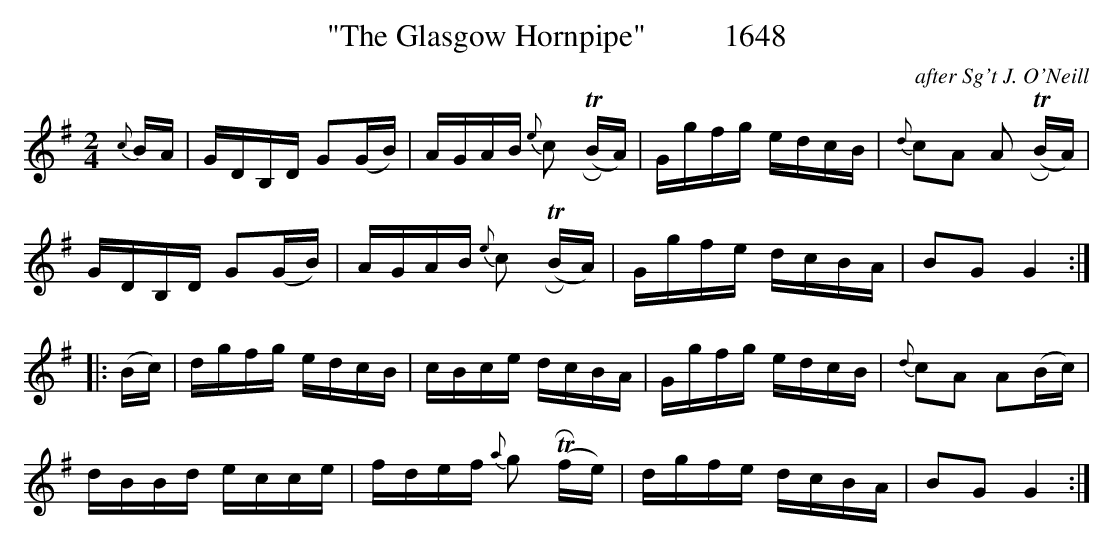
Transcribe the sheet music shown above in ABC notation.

X:1
T:"The Glasgow Hornpipe"          1648
C:after Sg't J. O'Neill
BRENNAN July 2003 (HTTP://WWW.SOSYOURMOM.COM)
M:2/4
L:1/16
K:G
{c}BA|GDB,D G2(GB)|AGAB {e}c2 TR(BA)|Ggfg edcB|{d}c2A2 A2 TR(BA)|
GDB,D G2(GB)|AGAB {e}c2 TR(BA)|Ggfe dcBA|B2G2 G4:|
|:(Bc)|dgfg edcB|cBce dcBA|Ggfg edcB|{d}c2A2 A2(Bc)|
dBBd ecce|fdef {a}g2 TR(fe)|dgfe dcBA|B2G2 G4:|
